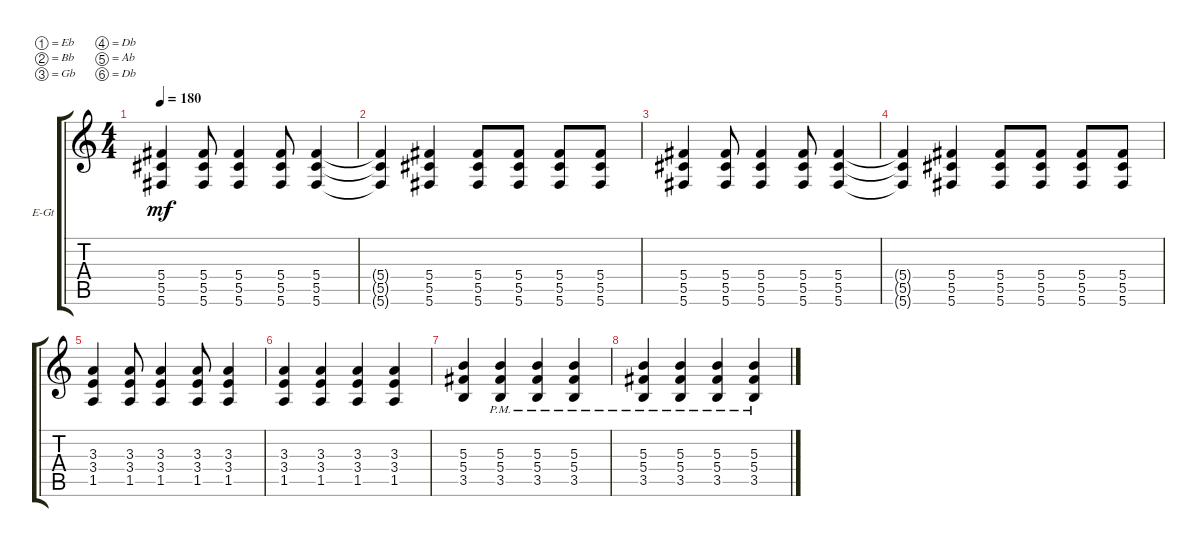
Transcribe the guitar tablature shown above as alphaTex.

\defaultSystemsLayout 4
\bracketExtendMode groupsimilarinstruments
\firstSystemTrackNameOrientation horizontal
\otherSystemsTrackNameOrientation horizontal
\track ("Zach Blair" "E-Gt") {instrument distortionguitar}
\staff {score tabs}
\tuning (Eb4 Bb3 Gb3 Db3 Ab2 Db2)
\ts (4 4)
\tempo 180
\clef g2
\ks c
(5.5 5.4 5.6).4{dy mf} (5.5 5.4 5.6).8 (5.5 5.4 5.6).4 (5.5 5.4 5.6).8 (5.5 5.4 5.6).4 |
(5.5{t} 5.4{t} 5.6{t}).4 (5.5 5.4 5.6).4 (5.5 5.4 5.6).8 (5.5 5.4 5.6).8 (5.5 5.4 5.6).8 (5.5 5.4 5.6).8 |
(5.5 5.4 5.6).4 (5.5 5.4 5.6).8 (5.5 5.4 5.6).4 (5.5 5.4 5.6).8 (5.5 5.4 5.6).4 |
(5.5{t} 5.4{t} 5.6{t}).4 (5.5 5.4 5.6).4 (5.5 5.4 5.6).8 (5.5 5.4 5.6).8 (5.5 5.4 5.6).8 (5.5 5.4 5.6).8 |
(1.5 3.4 3.3).4 (1.5 3.4 3.3).8 (1.5 3.4 3.3).4 (1.5 3.4 3.3).8 (1.5 3.4 3.3).4 |
(1.5 3.4 3.3).4 (1.5 3.4 3.3).4 (1.5 3.3 3.4).4 (1.5 3.4 3.3).4 |
(3.5 5.4 5.3).4 (3.5{pm} 5.3{pm} 5.4{pm}).4 (3.5{pm} 5.4{pm} 5.3{pm}).4 (3.5{pm} 5.3{pm} 5.4{pm}).4 |
(3.5{pm} 5.4{pm} 5.3{pm}).4 (3.5{pm} 5.3{pm} 5.4{pm}).4 (3.5{pm} 5.4{pm} 5.3{pm}).4 (3.5{pm} 5.4{pm} 5.3{pm}).4
